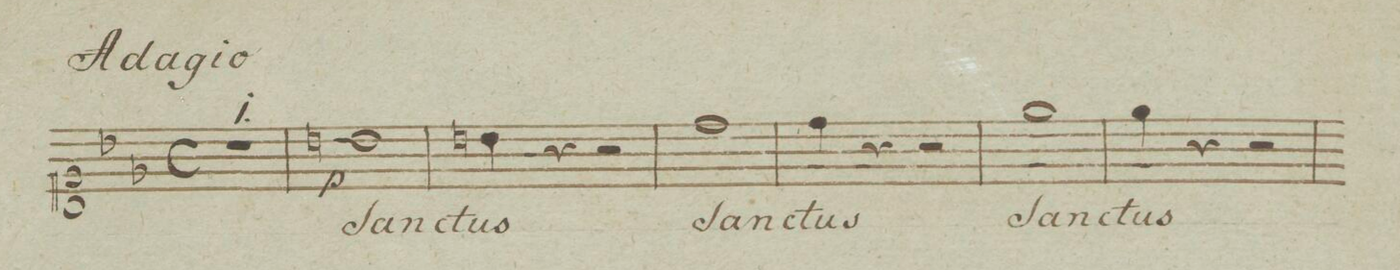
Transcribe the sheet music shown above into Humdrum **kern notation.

**kern	**text	**dynam
*I"Canto.	*	*
*clefC1	*	*
*k[b-e-]	*	*
*met(c)	*	*
*M4/4	*	*
1r	.	.
=2	=2	=2
1bn	San-	p
=3	=3	=3
4bn\	-ctus	.
4r	.	.
2r	.	.
=4	=4	=4
1dd	San-	.
=5	=5	=5
4dd\	-ctus	.
4r	.	.
2r	.	.
=6	=6	=6
1ee-	San-	.
=7	=7	=7
4ee-\	-ctus	.
4r	.	.
2r	.	.
=8	=8	=8
*-	*-	*-
